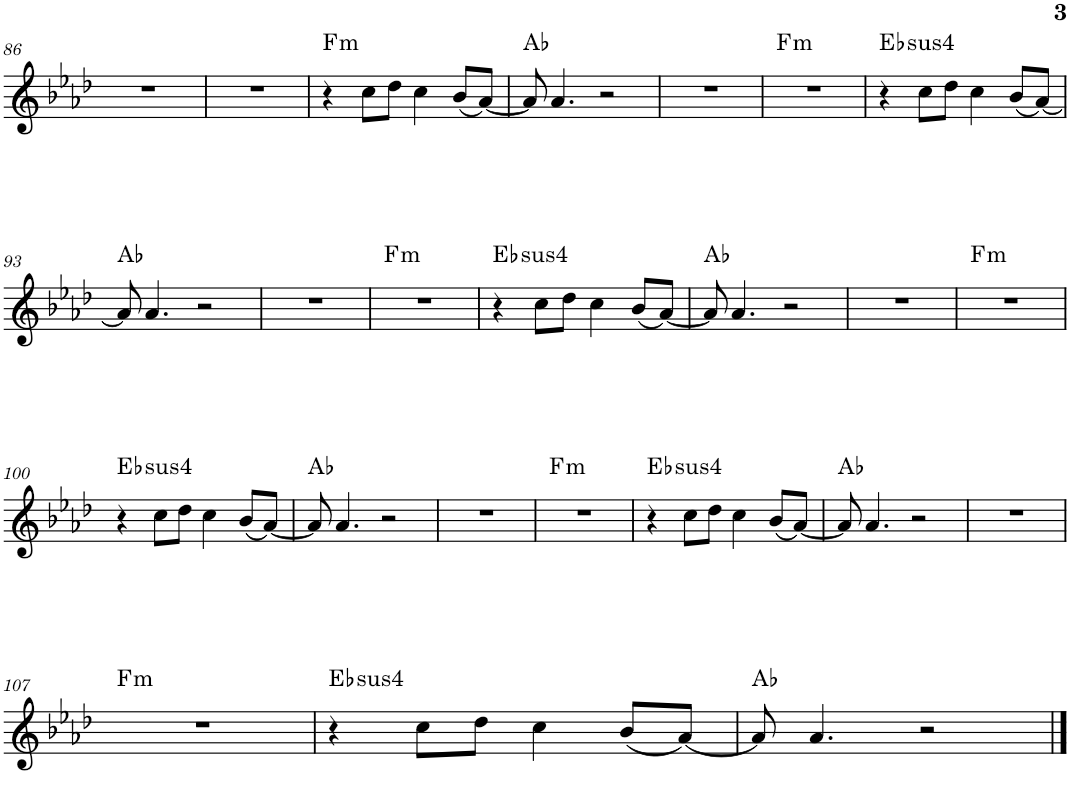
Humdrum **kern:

**kern	**harte
*part1	*part1
*staff1	*
*I"Piano	*
*I'Pno.	*
!!LO:PB:g=z
*clefG2	*
*k[b-e-a-d-]	*
*M4/4	*
=86	=86
1r	.
=87	=87
1r	.
=88	=88
!	!LO:H:kt=m
4r	F:min
8cc\L	.
8dd-\J	.
4cc\	.
(8b-/L	.
[8a-/J)	.
=89	=89
8a-/]	Ab:maj
4.a-/	.
2r	.
=90	=90
1r	.
=91	=91
!	!LO:H:kt=m
1r	F:min
=92	=92
!	!LO:H:kt=4
4r	Eb:sus4
8cc\L	.
8dd-\J	.
4cc\	.
(8b-/L	.
[8a-/J)	.
!!LO:LB:g=z
=93	=93
8a-/]	Ab:maj
4.a-/	.
2r	.
=94	=94
1r	.
=95	=95
!	!LO:H:kt=m
1r	F:min
=96	=96
!	!LO:H:kt=4
4r	Eb:sus4
8cc\L	.
8dd-\J	.
4cc\	.
(8b-/L	.
[8a-/J)	.
=97	=97
8a-/]	Ab:maj
4.a-/	.
2r	.
=98	=98
1r	.
=99	=99
!	!LO:H:kt=m
1r	F:min
!!LO:LB:g=z
=100	=100
!	!LO:H:kt=4
4r	Eb:sus4
8cc\L	.
8dd-\J	.
4cc\	.
(8b-/L	.
[8a-/J)	.
=101	=101
8a-/]	Ab:maj
4.a-/	.
2r	.
=102	=102
1r	.
=103	=103
!	!LO:H:kt=m
1r	F:min
=104	=104
!	!LO:H:kt=4
4r	Eb:sus4
8cc\L	.
8dd-\J	.
4cc\	.
(8b-/L	.
[8a-/J)	.
=105	=105
8a-/]	Ab:maj
4.a-/	.
2r	.
=106	=106
1r	.
!!LO:LB:g=z
=107	=107
!	!LO:H:kt=m
1r	F:min
=108	=108
!	!LO:H:kt=4
4r	Eb:sus4
8cc\L	.
8dd-\J	.
4cc\	.
(8b-/L	.
[8a-/J)	.
=109	=109
8a-/]	Ab:maj
4.a-/	.
2r	.
==	==
*-	*-
